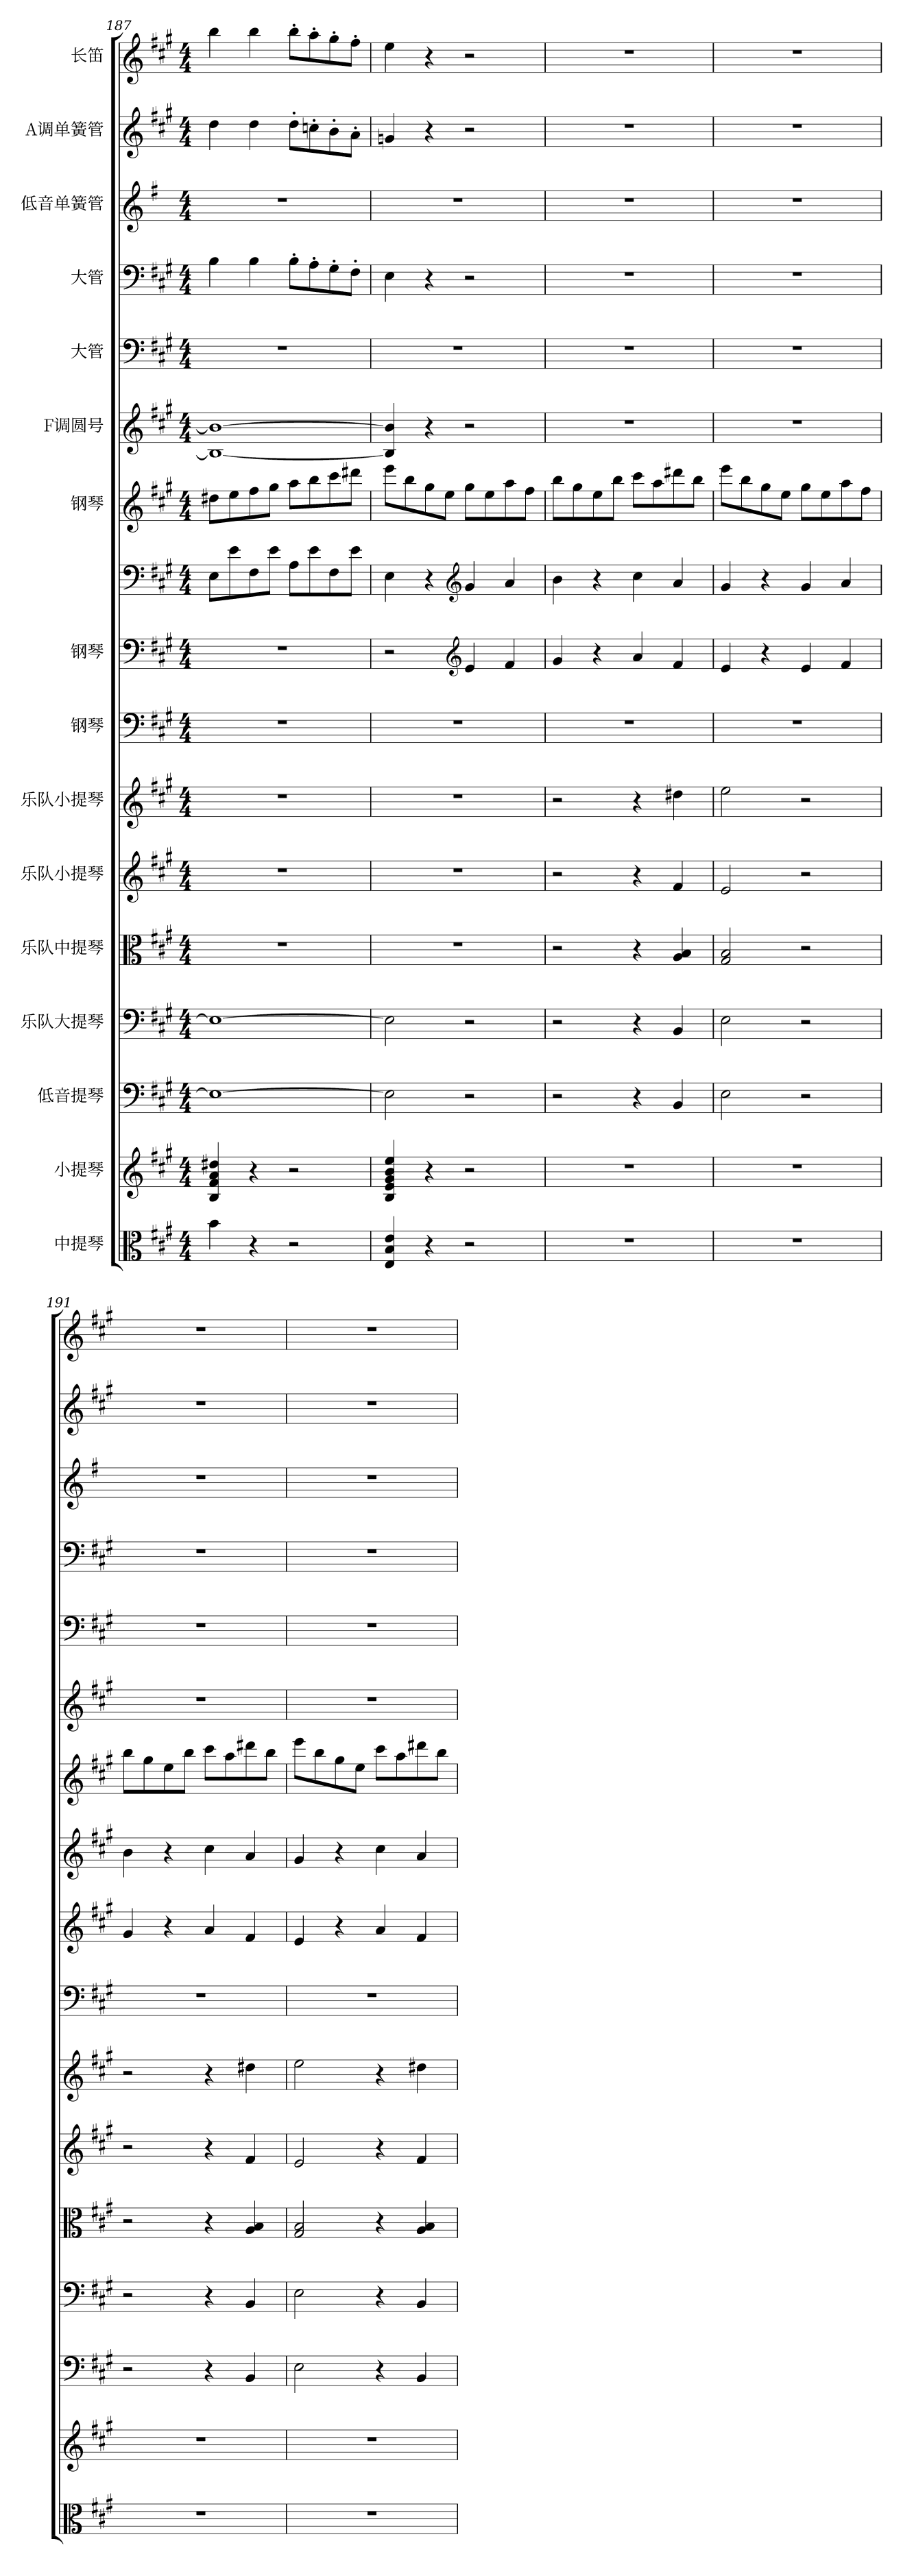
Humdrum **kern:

**kern	**kern	**kern	**kern	**kern	**kern	**kern	**kern	**kern	**kern	**kern	**kern	**kern	**kern	**kern	**kern	**kern
*part16	*part15	*part14	*part13	*part12	*part11	*part10	*part9	*part8	*part8	*part7	*part6	*part5	*part4	*part3	*part2	*part1
*staff17	*staff16	*staff15	*staff14	*staff13	*staff12	*staff11	*staff10	*staff9	*staff8	*staff7	*staff6	*staff5	*staff4	*staff3	*staff2	*staff1
*I"中提琴	*I"小提琴	*I"低音提琴	*I"乐队大提琴	*I"乐队中提琴	*I"乐队小提琴	*I"乐队小提琴	*I"钢琴	*I"钢琴	*	*I"钢琴	*I"F调圆号	*I"大管	*I"大管	*I"低音单簧管	*I"A调单簧管	*I"长笛
!!LO:PB:g=z
*clefC3	*clefG2	*clefF4	*clefF4	*clefC3	*clefG2	*clefG2	*clefF4	*clefF4	*clefF4	*clefG2	*clefG2	*clefF4	*clefF4	*clefG2	*clefG2	*clefG2
*	*	*ITrd7c12	*	*	*	*	*	*	*	*	*ITrd4c7	*	*	*ITrd8c14	*ITrd2c3	*
*k[f#c#g#]	*k[f#c#g#]	*k[f#c#g#]	*k[f#c#g#]	*k[f#c#g#]	*k[f#c#g#]	*k[f#c#g#]	*k[f#c#g#]	*k[f#c#g#]	*k[f#c#g#]	*k[f#c#g#]	*k[f#c#]	*k[f#c#g#]	*k[f#c#g#]	*k[f#]	*k[f#c#g#d#a#e#]	*k[f#c#g#]
*M4/4	*M4/4	*M4/4	*M4/4	*M4/4	*M4/4	*M4/4	*M4/4	*M4/4	*M4/4	*M4/4	*M4/4	*M4/4	*M4/4	*M4/4	*M4/4	*M4/4
=187	=187	=187	=187	=187	=187	=187	=187	=187	=187	=187	=187	=187	=187	=187	=187	=187
4b\	4B/ 4f#/ 4a/ 4dd#X/	1EE_	1E_	1r	1r	1r	1r	1r	8E\L	8dd#X\L	1E_ 1e_	1r	4B\	1r	4b\	4bb\
.	.	.	.	.	.	.	.	.	8e\	8ee\	.	.	.	.	.	.
4r	4r	.	.	.	.	.	.	.	8F#\	8ff#\	.	.	4B\	.	4b\	4bb\
.	.	.	.	.	.	.	.	.	8e\J	8gg#\J	.	.	.	.	.	.
2r	2r	.	.	.	.	.	.	.	8A\L	8aa\L	.	.	8B'\L	.	8b'\L	8bb'\L
.	.	.	.	.	.	.	.	.	8e\	8bb\	.	.	8A'\	.	8an'\	8aa'\
.	.	.	.	.	.	.	.	.	8F#\	8ccc#\	.	.	8G#'\	.	8g#'\	8gg#'\
.	.	.	.	.	.	.	.	.	8e\J	8ddd#X\J	.	.	8F#'\J	.	8f#'\J	8ff#'\J
=188	=188	=188	=188	=188	=188	=188	=188	=188	=188	=188	=188	=188	=188	=188	=188	=188
4E/ 4B/ 4e/	4B/ 4e/ 4g#/ 4b/ 4ee/	2EE\]	2E\]	1r	1r	1r	1r	2r	4E\	8eee\L	4E/] 4e/]	1r	4E\	1r	4en/	4ee\
.	.	.	.	.	.	.	.	.	.	8bb\	.	.	.	.	.	.
4r	4r	.	.	.	.	.	.	.	4r	8gg#\	4r	.	4r	.	4r	4r
.	.	.	.	.	.	.	.	.	.	8ee\J	.	.	.	.	.	.
*	*	*	*	*	*	*	*	*clefG2	*clefG2	*	*	*	*	*	*	*
2r	2r	2r	2r	.	.	.	.	4e/	4g#/	8gg#\L	2r	.	2r	.	2r	2r
.	.	.	.	.	.	.	.	.	.	8ee\	.	.	.	.	.	.
.	.	.	.	.	.	.	.	4f#/	4a/	8aa\	.	.	.	.	.	.
.	.	.	.	.	.	.	.	.	.	8ff#\J	.	.	.	.	.	.
=189	=189	=189	=189	=189	=189	=189	=189	=189	=189	=189	=189	=189	=189	=189	=189	=189
1r	1r	2r	2r	2r	2r	2r	1r	4g#/	4b\	8bb\L	1r	1r	1r	1r	1r	1r
.	.	.	.	.	.	.	.	.	.	8gg#\	.	.	.	.	.	.
.	.	.	.	.	.	.	.	4r	4r	8ee\	.	.	.	.	.	.
.	.	.	.	.	.	.	.	.	.	8bb\J	.	.	.	.	.	.
.	.	4r	4r	4r	4r	4r	.	4a/	4cc#\	8ccc#\L	.	.	.	.	.	.
.	.	.	.	.	.	.	.	.	.	8aa\	.	.	.	.	.	.
.	.	4BBB/	4BB/	4A/ 4B/	4f#/	4dd#X\	.	4f#/	4a/	8ddd#X\	.	.	.	.	.	.
.	.	.	.	.	.	.	.	.	.	8bb\J	.	.	.	.	.	.
=190	=190	=190	=190	=190	=190	=190	=190	=190	=190	=190	=190	=190	=190	=190	=190	=190
1r	1r	2EE\	2E\	2G#/ 2B/	2e/	2ee\	1r	4e/	4g#/	8eee\L	1r	1r	1r	1r	1r	1r
.	.	.	.	.	.	.	.	.	.	8bb\	.	.	.	.	.	.
.	.	.	.	.	.	.	.	4r	4r	8gg#\	.	.	.	.	.	.
.	.	.	.	.	.	.	.	.	.	8ee\J	.	.	.	.	.	.
.	.	2r	2r	2r	2r	2r	.	4e/	4g#/	8gg#\L	.	.	.	.	.	.
.	.	.	.	.	.	.	.	.	.	8ee\	.	.	.	.	.	.
.	.	.	.	.	.	.	.	4f#/	4a/	8aa\	.	.	.	.	.	.
.	.	.	.	.	.	.	.	.	.	8ff#\J	.	.	.	.	.	.
!!LO:PB:g=z
=191	=191	=191	=191	=191	=191	=191	=191	=191	=191	=191	=191	=191	=191	=191	=191	=191
1r	1r	2r	2r	2r	2r	2r	1r	4g#/	4b\	8bb\L	1r	1r	1r	1r	1r	1r
.	.	.	.	.	.	.	.	.	.	8gg#\	.	.	.	.	.	.
.	.	.	.	.	.	.	.	4r	4r	8ee\	.	.	.	.	.	.
.	.	.	.	.	.	.	.	.	.	8bb\J	.	.	.	.	.	.
.	.	4r	4r	4r	4r	4r	.	4a/	4cc#\	8ccc#\L	.	.	.	.	.	.
.	.	.	.	.	.	.	.	.	.	8aa\	.	.	.	.	.	.
.	.	4BBB/	4BB/	4A/ 4B/	4f#/	4dd#X\	.	4f#/	4a/	8ddd#X\	.	.	.	.	.	.
.	.	.	.	.	.	.	.	.	.	8bb\J	.	.	.	.	.	.
=192	=192	=192	=192	=192	=192	=192	=192	=192	=192	=192	=192	=192	=192	=192	=192	=192
1r	1r	2EE\	2E\	2G#/ 2B/	2e/	2ee\	1r	4e/	4g#/	8eee\L	1r	1r	1r	1r	1r	1r
.	.	.	.	.	.	.	.	.	.	8bb\	.	.	.	.	.	.
.	.	.	.	.	.	.	.	4r	4r	8gg#\	.	.	.	.	.	.
.	.	.	.	.	.	.	.	.	.	8ee\J	.	.	.	.	.	.
.	.	4r	4r	4r	4r	4r	.	4a/	4cc#\	8ccc#\L	.	.	.	.	.	.
.	.	.	.	.	.	.	.	.	.	8aa\	.	.	.	.	.	.
.	.	4BBB/	4BB/	4A/ 4B/	4f#/	4dd#X\	.	4f#/	4a/	8ddd#X\	.	.	.	.	.	.
.	.	.	.	.	.	.	.	.	.	8bb\J	.	.	.	.	.	.
=	=	=	=	=	=	=	=	=	=	=	=	=	=	=	=	=
*-	*-	*-	*-	*-	*-	*-	*-	*-	*-	*-	*-	*-	*-	*-	*-	*-
